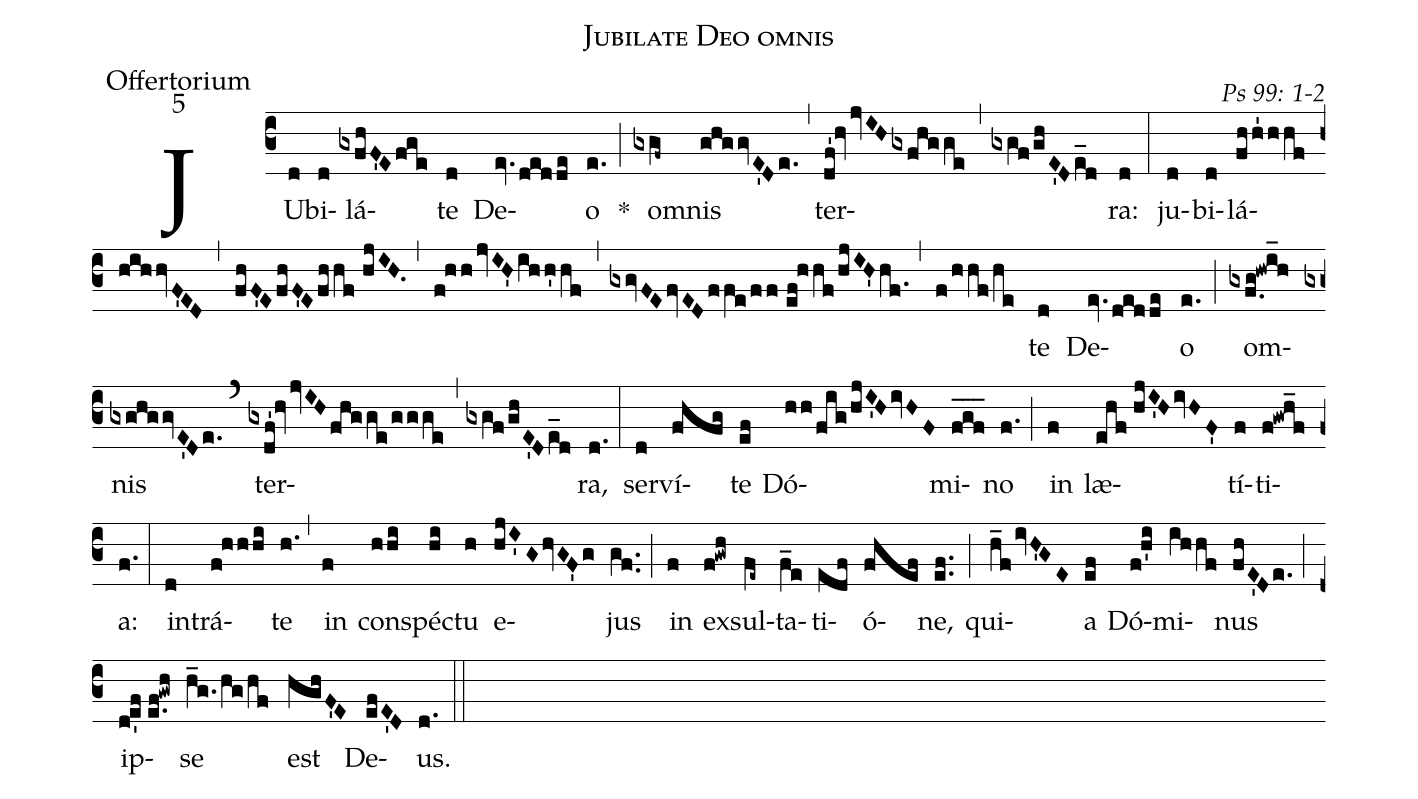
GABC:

name: Jubilate Deo omnis;
office-part: Offertorium;
mode: 5;
commentary: Ps 99: 1-2;
%%
(c3) JU(d)bi(d)lá(gxfhF'Efge)te(d) De(ev.ded/de)o(e.) *(;) om(gxgf~)nis(ghggvE'De.) (,) ter(df'!hvjvIHgxfhg/!ge)(,)(gxgf/ghE'De_d)ra:(d) (:)
ju(d)bi(d)lá(fhh'1hhf//hihhvF'ED)(,)(fhF'EfhF'Efhhf//hjIH.)(,)(f!hhjvIH'ihh'hf)(,)(gxgvFEfvEDffe/ff//ef!hhf/hjIH'hf.)(,)(f/hhf/he)te(d) De(ev.dedde)o(e.) (;) om(gxf.g!hwi_h)nis(gxghggvE'De.) (`) ter(gxdf'!hvjvIHfhgge/ggge)(,)(gxgf/ghE'De_d)ra,(d.) (:)
ser(d)ví(fhfg)te(ef) Dó(hh/fig/hjI'HivHF)mi(f_g_f_)no(f.) (;) in(f) læ(ehf//hjI'HivHF')tí(f)ti(f!gwh_f)a:(f.) (:)
in(d)trá(f!hhhi)te(h.) (,) in(f) con(hhi)spéc(hi)tu(h) e(hjI'GhvGF'g)jus(gf..) (;) in(f) ex(f!gwh)sul(fe~)ta(f_e)ti(edf)ó(fhef)ne,(ef..) (;) qui(h_fivH'GE)a(ef) Dó(f!h'i)mi(ihhf)nus(fhE'De.) (;) ip(de'f//e.f!gwh)se(h_g./hg/hf) est(hghF'E) De(efE'D)us.(d.) (::)
